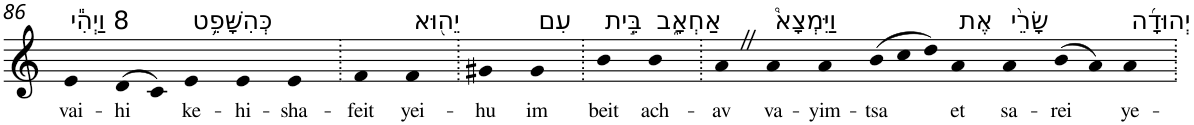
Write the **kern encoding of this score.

**kern	**text
*part1	*part1
*staff1	*staff1
*I"Piano	*
*I'Pno	*
!!LO:PB:g=z
*clefG2	*
*k[]	*
=86	=86
!LO:TX:a:t=8 וַיְהִ֕י	!
!	!LO:LY:b
4e	vai-
!	!LO:LY:b
(>8d	-hi
8c)	.
!LO:TX:a:t=כְּהִשָּׁפֵ֥ט	!
!	!LO:LY:b
4e	ke-
!	!LO:LY:b
4e	-hi-
!	!LO:LY:b
4e	-sha-
=87.	=87.
!	!LO:LY:b
4f	-feit
!LO:TX:a:t=יֵה֖וּא	!
!	!LO:LY:b
4f	yei-
=88.	=88.
!	!LO:LY:b
4g#X	-hu
!LO:TX:a:t=עִם	!
!	!LO:LY:b
4g#	im
=89.	=89.
!LO:TX:a:t=בֵּ֣ית	!
!	!LO:LY:b
4b	beit
!LO:TX:a:t=אַחְאָ֑ב	!
!	!LO:LY:b
4b	ach-
=90.	=90.
!	!LO:LY:b
4aZ	-av
!LO:TX:a:t=וַיִּמְצָא֩	!
!	!LO:LY:b
4a	va-
!	!LO:LY:b
4a	-yim-
*Xtuplet	*
!	!LO:LY:b
(>12b	-tsa
12cc	.
12dd)	.
!LO:TX:a:t=אֶת	!
!	!LO:LY:b
4a	et
!LO:TX:a:t=שָׂרֵ֨י	!
!	!LO:LY:b
4a	sa-
!	!LO:LY:b
(>8b	-rei
8a)	.
!LO:TX:a:t=יְהוּדָ֜ה	!
!	!LO:LY:b
4a	ye-
=.	=.
*-	*-
